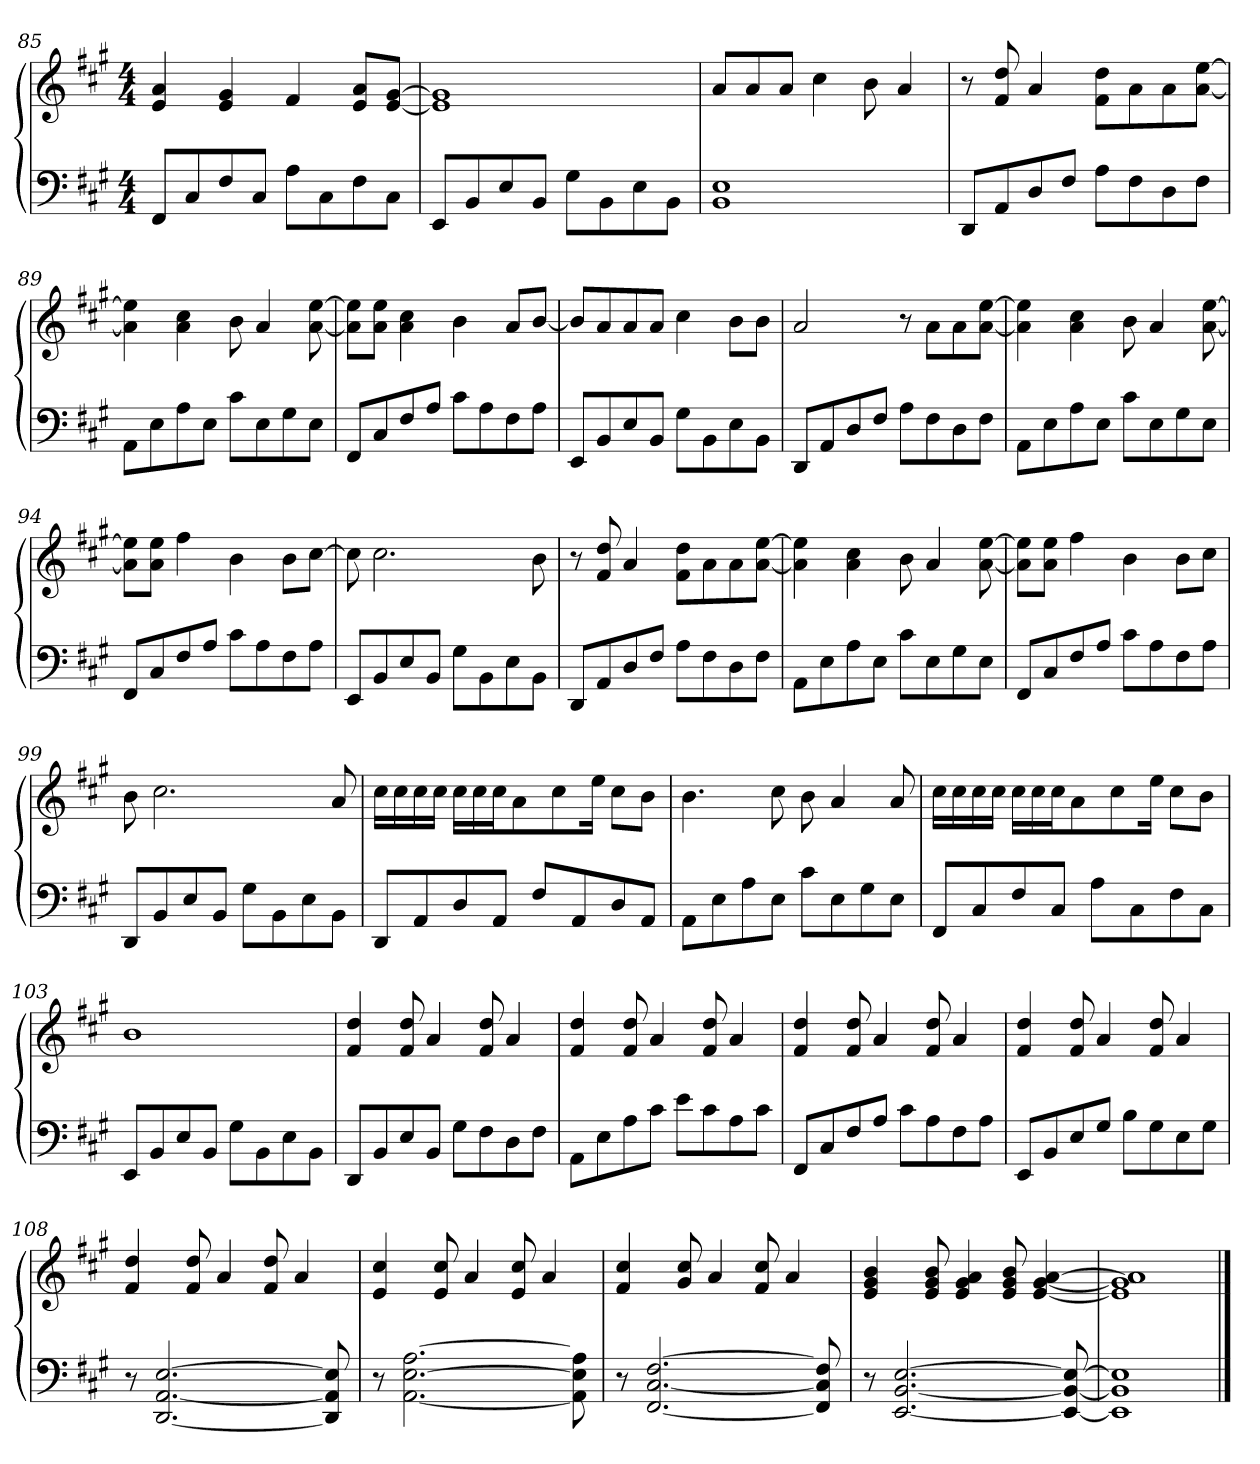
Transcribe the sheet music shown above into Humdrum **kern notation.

**kern	**kern
*part1	*part1
*staff2	*staff1
*clefF4	*clefG2
*k[f#c#g#]	*k[f#c#g#]
*M4/4	*M4/4
=85	=85
8FF#/L	4e/ 4a/
8C#/	.
8F#/	4e/ 4g#/
8C#/J	.
8A\L	4f#/
8C#\	.
8F#\	8e/ 8a/L
8C#\J	[8e/ [8g#/J
=86	=86
8EE/L	1e] 1g#]
8BB/	.
8E/	.
8BB/J	.
8G#\L	.
8BB\	.
8E\	.
8BB\J	.
=87	=87
1BB 1E	8a/L
.	8a/
.	8a/J
.	4cc#\
.	8b\
.	4a/
!!LO:LB:g=z
=88	=88
8DD/L	8r
8AA/	8f#/ 8dd/
8D/	4a/
8F#/J	.
8A\L	8f#\ 8dd\L
8F#\	8a\
8D\	8a\
8F#\J	[8a\ [8ee\J
=89	=89
8AA\L	4a]\ 4ee]\
8E\	.
8A\	4a\ 4cc#\
8E\J	.
8c#\L	8b\
8E\	4a/
8G#\	.
8E\J	[8a\ [8ee\
=90	=90
8FF#/L	8a]\ 8ee]\L
8C#/	8a\ 8ee\J
8F#/	4a\ 4cc#\
8A/J	.
8c#\L	4b\
8A\	.
8F#\	8a/L
8A\J	[8b/J
=91	=91
8EE/L	8b/L]
8BB/	8a/
8E/	8a/
8BB/J	8a/J
8G#\L	4cc#\
8BB\	.
8E\	8b\L
8BB\J	8b\J
=92	=92
8DD/L	2a/
8AA/	.
8D/	.
8F#/J	.
8A\L	8r
8F#\	8a\L
8D\	8a\
8F#\J	[8a\ [8ee\J
!!LO:LB:g=z
=93	=93
8AA\L	4a]\ 4ee]\
8E\	.
8A\	4a\ 4cc#\
8E\J	.
8c#\L	8b\
8E\	4a/
8G#\	.
8E\J	[8a\ [8ee\
=94	=94
8FF#/L	8a]\ 8ee]\L
8C#/	8a\ 8ee\J
8F#/	4ff#\
8A/J	.
8c#\L	4b\
8A\	.
8F#\	8b\L
8A\J	[8cc#\J
=95	=95
8EE/L	8cc#\]
8BB/	2.cc#\
8E/	.
8BB/J	.
8G#\L	.
8BB\	.
8E\	.
8BB\J	8b\
=96	=96
8DD/L	8r
8AA/	8f#/ 8dd/
8D/	4a/
8F#/J	.
8A\L	8f#\ 8dd\L
8F#\	8a\
8D\	8a\
8F#\J	[8a\ [8ee\J
=97	=97
8AA\L	4a]\ 4ee]\
8E\	.
8A\	4a\ 4cc#\
8E\J	.
8c#\L	8b\
8E\	4a/
8G#\	.
8E\J	[8a\ [8ee\
!!LO:LB:g=z
=98	=98
8FF#/L	8a]\ 8ee]\L
8C#/	8a\ 8ee\J
8F#/	4ff#\
8A/J	.
8c#\L	4b\
8A\	.
8F#\	8b\L
8A\J	8cc#\J
=99	=99
8DD/L	8b\
8BB/	2.cc#\
8E/	.
8BB/J	.
8G#\L	.
8BB\	.
8E\	.
8BB\J	8a/
=100	=100
8DD/L	16cc#\LL
.	16cc#\
8AA/	16cc#\
.	16cc#\JJ
8D/	16cc#\LL
.	16cc#\
8AA/J	16cc#\J
.	8a\
8F#/L	.
.	8cc#\
8AA/	.
.	16ee\Jk
8D/	8cc#\L
8AA/J	8b\J
=101	=101
8AA\L	4.b\
8E\	.
8A\	.
8E\J	8cc#\
8c#\L	8b\
8E\	4a/
8G#\	.
8E\J	8a/
!!LO:LB:g=z
=102	=102
8FF#/L	16cc#\LL
.	16cc#\
8C#/	16cc#\
.	16cc#\JJ
8F#/	16cc#\LL
.	16cc#\
8C#/J	16cc#\J
.	8a\
8A\L	.
.	8cc#\
8C#\	.
.	16ee\Jk
8F#\	8cc#\L
8C#\J	8b\J
=103	=103
8EE/L	1b
8BB/	.
8E/	.
8BB/J	.
8G#\L	.
8BB\	.
8E\	.
8BB\J	.
=104	=104
8DD/L	4f#/ 4dd/
8BB/	.
8E/	8f#/ 8dd/
8BB/J	4a/
8G#\L	.
8F#\	8f#/ 8dd/
8D\	4a/
8F#\J	.
=105	=105
8AA\L	4f#/ 4dd/
8E\	.
8A\	8f#/ 8dd/
8c#\J	4a/
8e\L	.
8c#\	8f#/ 8dd/
8A\	4a/
8c#\J	.
!!LO:LB:g=z
=106	=106
8FF#/L	4f#/ 4dd/
8C#/	.
8F#/	8f#/ 8dd/
8A/J	4a/
8c#\L	.
8A\	8f#/ 8dd/
8F#\	4a/
8A\J	.
=107	=107
8EE/L	4f#/ 4dd/
8BB/	.
8E/	8f#/ 8dd/
8G#/J	4a/
8B\L	.
8G#\	8f#/ 8dd/
8E\	4a/
8G#\J	.
=108	=108
8r	4f#/ 4dd/
[2.DD/ [2.AA/ [2.E/	.
.	8f#/ 8dd/
.	4a/
.	8f#/ 8dd/
.	4a/
8DD]/ 8AA]/ 8E]/	.
=109	=109
8r	4e/ 4cc#/
[2.AA\ [2.E\ [2.A\	.
.	8e/ 8cc#/
.	4a/
.	8e/ 8cc#/
.	4a/
8AA]\ 8E]\ 8A]\	.
=110	=110
8r	4f#/ 4cc#/
[2.FF#/ [2.C#/ [2.F#/	.
.	8g#/ 8cc#/
.	4a/
.	8f#/ 8cc#/
.	4a/
8FF#]/ 8C#]/ 8F#]/	.
!!LO:PB:g=z
=111	=111
8r	4e/ 4g#/ 4b/
[2.EE/ [2.BB/ [2.E/	.
.	8e/ 8g#/ 8b/
.	4e/ 4g#/ 4a/
.	8e/ 8g#/ 8b/
.	[4e/ [4g#/ [4a/
8EE_/ 8BB_/ 8E_/	.
=112	=112
1EE] 1BB] 1E]	1e] 1g#] 1a]
==	==
*-	*-
